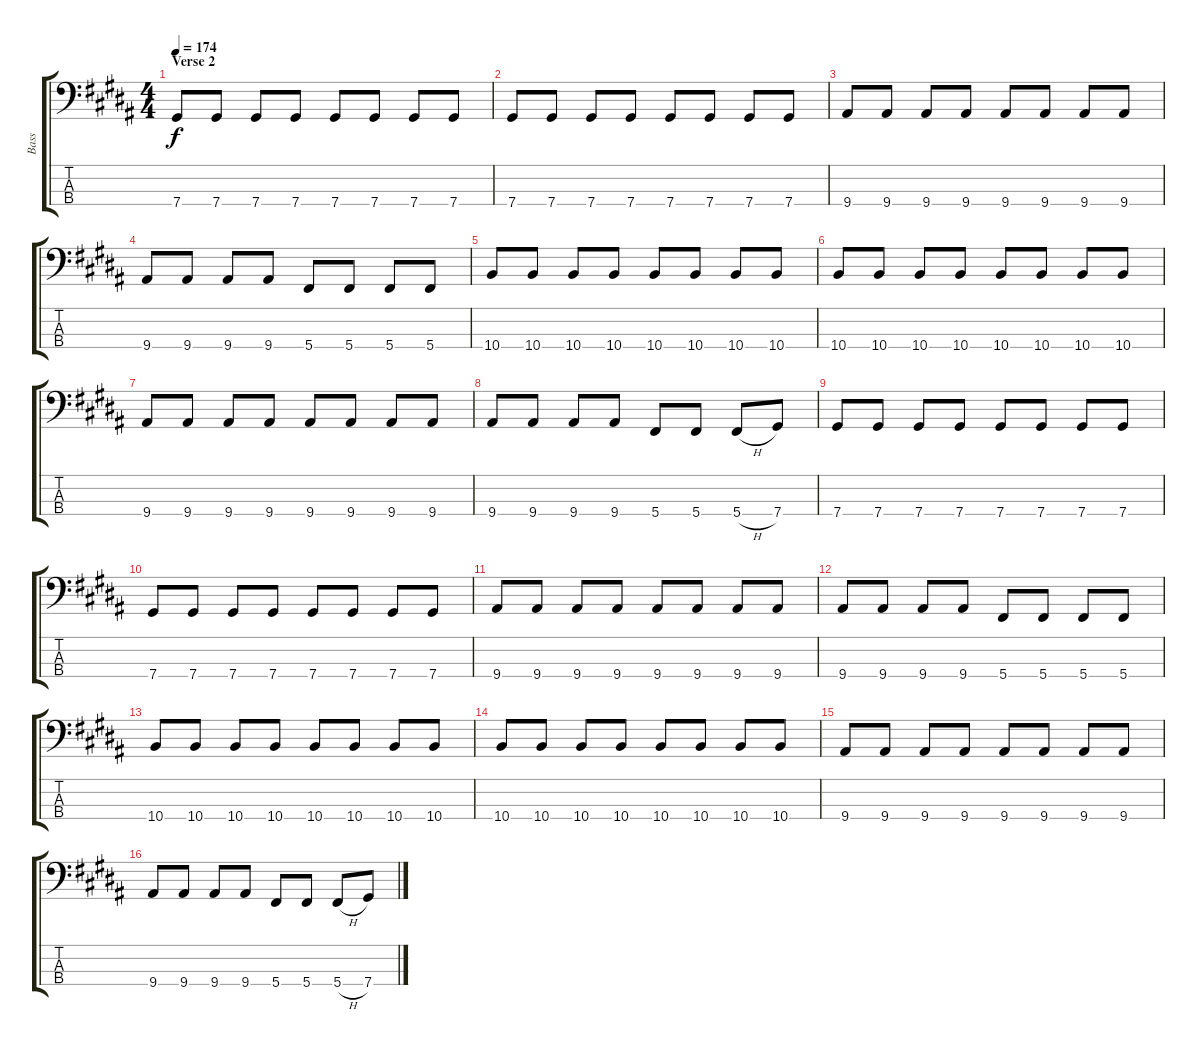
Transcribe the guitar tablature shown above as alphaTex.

\track ("Bass" "Bass") {instrument electricbassfinger}
\staff {score tabs}
\tuning (Gb2 Db2 Ab1 Db1) {hide}
\ts (4 4)
\section ("" "Verse 2")
\tempo 174
\clef f4
\ks g#minor
7.4.8{dy f} 7.4.8 7.4.8 7.4.8 7.4.8 7.4.8 7.4.8 7.4.8 |
7.4.8 7.4.8 7.4.8 7.4.8 7.4.8 7.4.8 7.4.8 7.4.8 |
9.4.8 9.4.8 9.4.8 9.4.8 9.4.8 9.4.8 9.4.8 9.4.8 |
9.4.8 9.4.8 9.4.8 9.4.8 5.4.8 5.4.8 5.4.8 5.4.8 |
10.4.8 10.4.8 10.4.8 10.4.8 10.4.8 10.4.8 10.4.8 10.4.8 |
10.4.8 10.4.8 10.4.8 10.4.8 10.4.8 10.4.8 10.4.8 10.4.8 |
9.4.8 9.4.8 9.4.8 9.4.8 9.4.8 9.4.8 9.4.8 9.4.8 |
9.4.8 9.4.8 9.4.8 9.4.8 5.4.8 5.4.8 5.4{h}.8 7.4.8 |
7.4.8 7.4.8 7.4.8 7.4.8 7.4.8 7.4.8 7.4.8 7.4.8 |
7.4.8 7.4.8 7.4.8 7.4.8 7.4.8 7.4.8 7.4.8 7.4.8 |
9.4.8 9.4.8 9.4.8 9.4.8 9.4.8 9.4.8 9.4.8 9.4.8 |
9.4.8 9.4.8 9.4.8 9.4.8 5.4.8 5.4.8 5.4.8 5.4.8 |
10.4.8 10.4.8 10.4.8 10.4.8 10.4.8 10.4.8 10.4.8 10.4.8 |
10.4.8 10.4.8 10.4.8 10.4.8 10.4.8 10.4.8 10.4.8 10.4.8 |
9.4.8 9.4.8 9.4.8 9.4.8 9.4.8 9.4.8 9.4.8 9.4.8 |
9.4.8 9.4.8 9.4.8 9.4.8 5.4.8 5.4.8 5.4{h}.8 7.4.8
